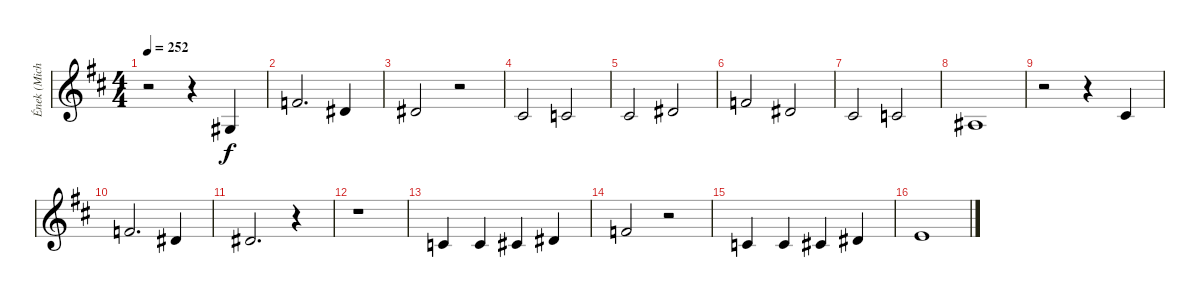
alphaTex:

\track ("Ének (Michael Vescera)" "Ének (Mich") {instrument tenorsax}
\staff {score}
\tuning (E4 B3 G3 D3 A2 E2) {hide}
\ts (4 4)
\tempo 252
\clef g2
\ks d
r.2{dy f} r.4 1.3.4 |
1.1.2{d} 4.2.4 |
4.2.2 r.2 |
2.2.2 1.2.2 |
2.2.2 4.2.2 |
1.1.2 4.2.2 |
2.2.2 1.2.2 |
3.3.1 |
r.2 r.4 2.2.4 |
1.1.2{d} 4.2.4 |
4.2.2{d} r.4 |
r.1 |
1.2.4 1.2.4 2.2.4 4.2.4 |
1.1.2 r.2 |
1.2.4 1.2.4 2.2.4 4.2.4 |
0.1.1
